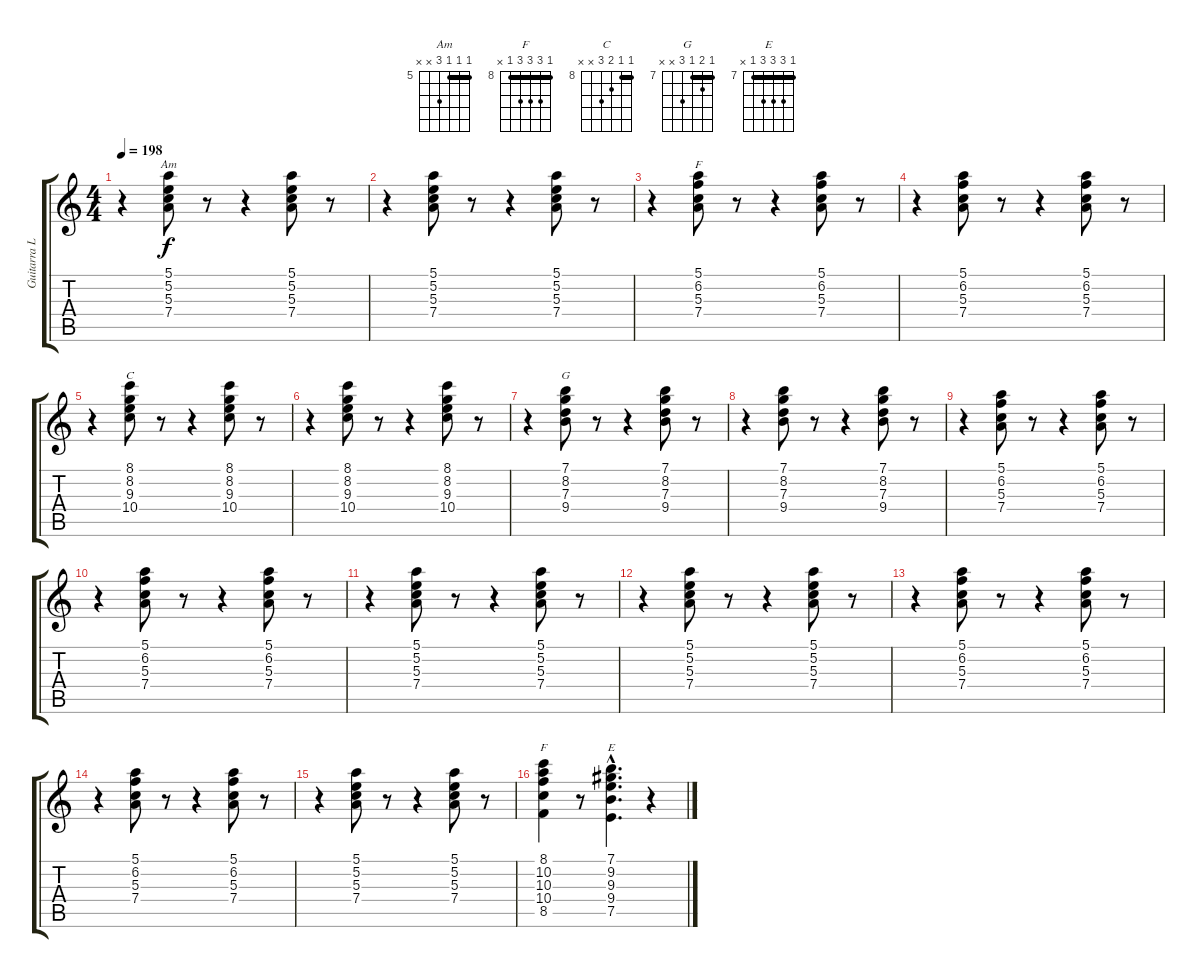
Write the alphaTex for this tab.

\track ("Guitarra Lider" "Guitarra L") {instrument overdrivenguitar}
\staff {score tabs}
\tuning (E4 B3 G3 D3 A2 E2) {hide}
\chord ("Am" 5 5 5 7 x x) {firstfret 5 barre 5}
\chord ("F" 5 6 5 7 x x) {firstfret 5 barre 5}
\chord ("C" 8 8 9 10 x x) {firstfret 8 barre 8}
\chord ("G" 7 8 7 9 x x) {firstfret 7 barre 7}
\chord ("F" 8 10 10 10 8 x) {firstfret 8 barre 8}
\chord ("E" 7 9 9 9 7 x) {firstfret 7 barre 7}
\ts (4 4)
\tempo 198
\clef g2
\ks c
r.4{dy f} (5.1 5.2 5.3 7.4).8{ch "Am"} r.8 r.4 (5.1 5.2 5.3 7.4).8 r.8 |
r.4 (5.1 5.2 5.3 7.4).8 r.8 r.4 (5.1 5.2 5.3 7.4).8 r.8 |
r.4 (5.1 6.2 5.3 7.4).8{ch "F"} r.8 r.4 (5.1 6.2 5.3 7.4).8 r.8 |
r.4 (5.1 6.2 5.3 7.4).8 r.8 r.4 (5.1 6.2 5.3 7.4).8 r.8 |
r.4 (8.1 8.2 9.3 10.4).8{ch "C"} r.8 r.4 (8.1 8.2 9.3 10.4).8 r.8 |
r.4 (8.1 8.2 9.3 10.4).8 r.8 r.4 (8.1 8.2 9.3 10.4).8 r.8 |
r.4 (7.1 8.2 7.3 9.4).8{ch "G"} r.8 r.4 (7.1 8.2 7.3 9.4).8 r.8 |
r.4 (7.1 8.2 7.3 9.4).8 r.8 r.4 (7.1 8.2 7.3 9.4).8 r.8 |
r.4 (5.1 6.2 5.3 7.4).8 r.8 r.4 (5.1 6.2 5.3 7.4).8 r.8 |
r.4 (5.1 6.2 5.3 7.4).8 r.8 r.4 (5.1 6.2 5.3 7.4).8 r.8 |
r.4 (5.1 5.2 5.3 7.4).8 r.8 r.4 (5.1 5.2 5.3 7.4).8 r.8 |
r.4 (5.1 5.2 5.3 7.4).8 r.8 r.4 (5.1 5.2 5.3 7.4).8 r.8 |
r.4 (5.1 6.2 5.3 7.4).8 r.8 r.4 (5.1 6.2 5.3 7.4).8 r.8 |
r.4 (5.1 6.2 5.3 7.4).8 r.8 r.4 (5.1 6.2 5.3 7.4).8 r.8 |
r.4 (5.1 5.2 5.3 7.4).8 r.8 r.4 (5.1 5.2 5.3 7.4).8 r.8 |
(8.1 10.2 10.3 10.4 8.5).4{ch "F"} r.8 (7.1{hac} 9.2{hac} 9.3{hac} 9.4{hac} 7.5{hac}).4{d ch "E"} r.4
